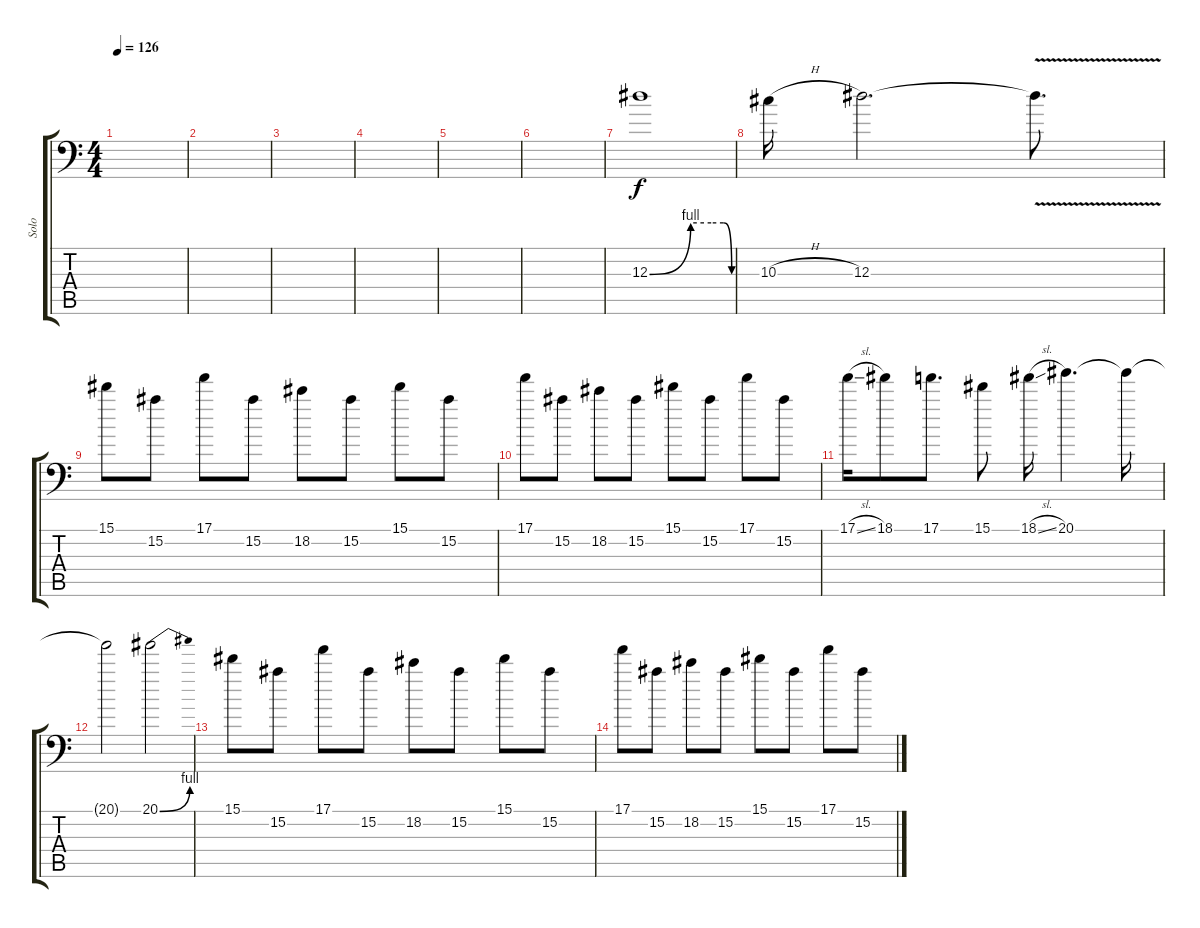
\track ("Solo" "Solo") {instrument distortionguitar}
\staff {score tabs}
\tuning (C4 G3 Eb3 Bb2 F2 Bb1) {hide}
\ts (4 4)
\tempo 126
\clef f4
\ks c
|
|
|
|
|
|
12.3{be (custom 0 0 30 4 45 4 54 4 60 0)}.1 |
10.3{h}.16 12.3.2{d} 12.3{v t}.8{d} |
15.1.8 15.2.8 17.1.8 15.2.8 18.2.8 15.2.8 15.1.8 15.2.8 |
17.1.8 15.2.8 18.2.8 15.2.8 15.1.8 15.2.8 17.1.8 15.2.8 |
17.1{sl}.16 18.1.8 17.1.8{d} 15.1.8 18.1{sl}.16 20.1.4{d} 20.1{t}.16 |
20.1{t}.2 20.1{be (bend 0 0 60 4)}.2 |
15.1.8 15.2.8 17.1.8 15.2.8 18.2.8 15.2.8 15.1.8 15.2.8 |
17.1.8 15.2.8 18.2.8 15.2.8 15.1.8 15.2.8 17.1.8 15.2.8
